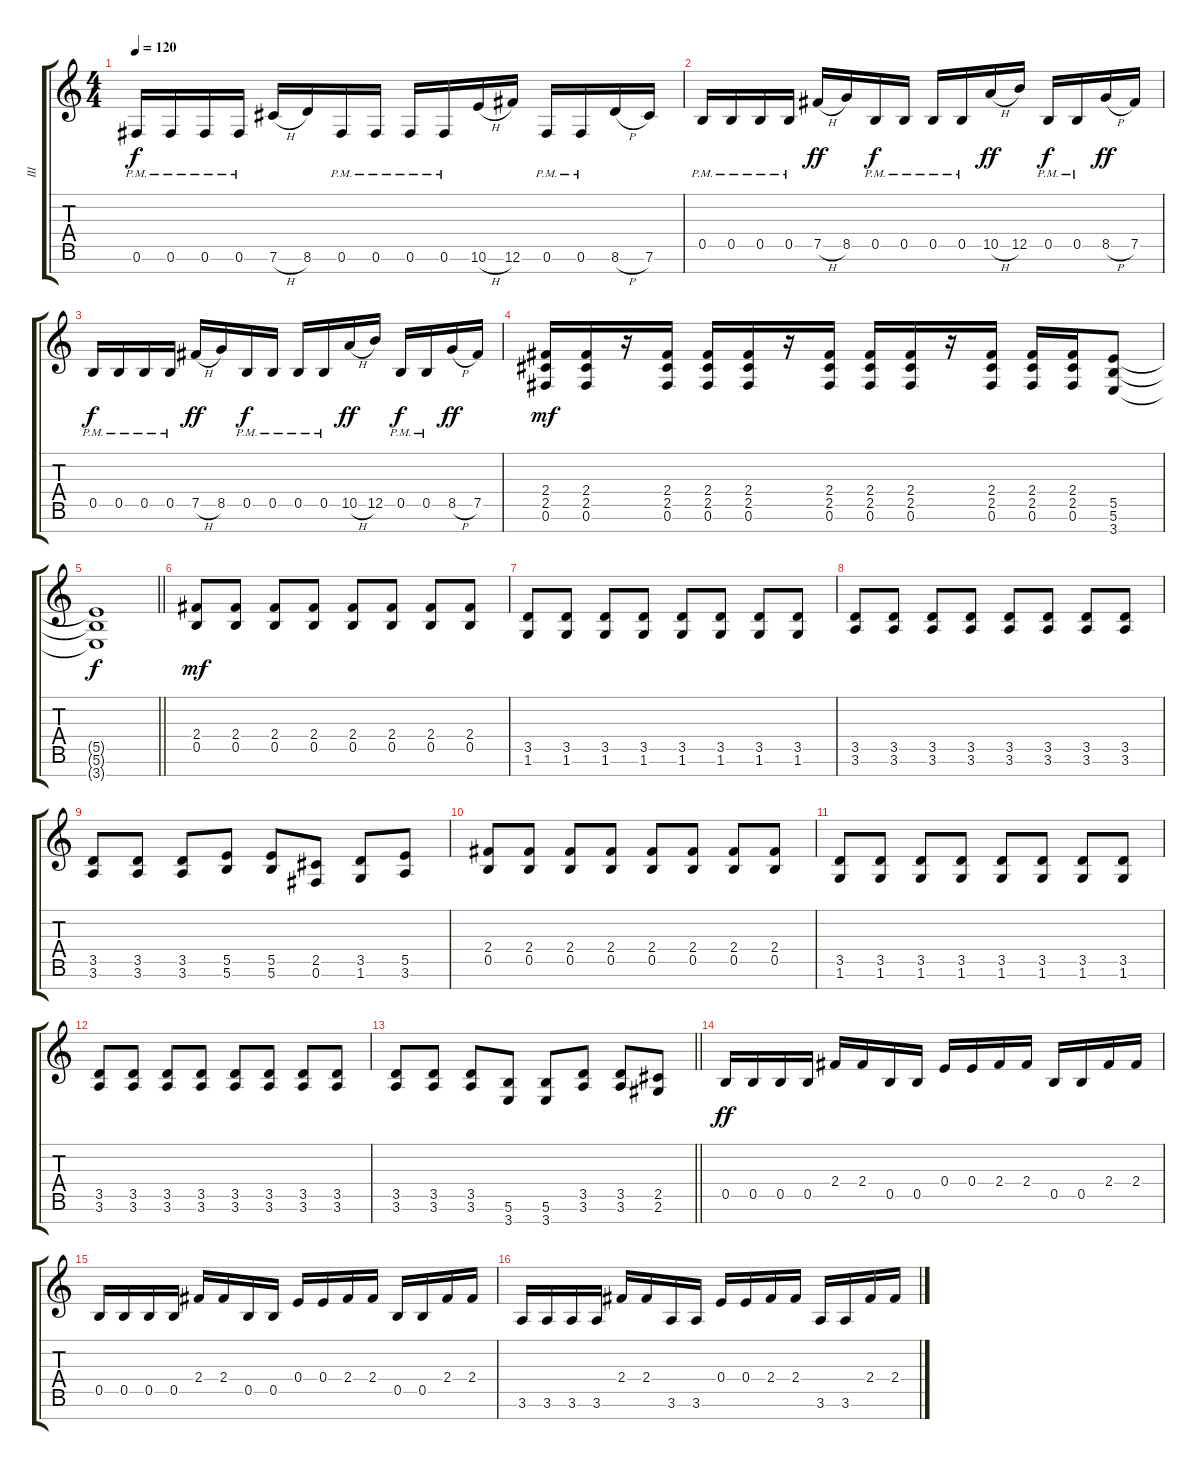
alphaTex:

\track ("III" "III") {instrument distortionguitar}
\staff {score tabs}
\tuning (Gb4 Db4 A3 E3 B2 Gb2 Db2) {hide}
\ts (4 4)
\tempo 120
\clef g2
\ks c
0.6{pm}.16{dy f} 0.6{pm}.16 0.6{pm}.16 0.6{pm}.16 7.6{h}.16 8.6.16 0.6{pm}.16 0.6{pm}.16 0.6{pm}.16 0.6{pm}.16 10.6{h}.16 12.6.16 0.6{pm}.16 0.6{pm}.16 8.6{h}.16 7.6.16 |
0.5{pm}.16 0.5{pm}.16 0.5{pm}.16 0.5{pm}.16 7.5{h}.16{dy ff} 8.5.16 0.5{pm}.16{dy f} 0.5{pm}.16 0.5{pm}.16 0.5{pm}.16 10.5{h}.16{dy ff} 12.5.16 0.5{pm}.16{dy f} 0.5{pm}.16 8.5{h}.16{dy ff} 7.5.16 |
0.5{pm}.16{dy f} 0.5{pm}.16 0.5{pm}.16 0.5{pm}.16 7.5{h}.16{dy ff} 8.5.16 0.5{pm}.16{dy f} 0.5{pm}.16 0.5{pm}.16 0.5{pm}.16 10.5{h}.16{dy ff} 12.5.16 0.5{pm}.16{dy f} 0.5{pm}.16 8.5{h}.16{dy ff} 7.5.16 |
(2.4 2.5 0.6).16{dy mf} (2.4 2.5 0.6).16 r.16 (2.4 2.5 0.6).16 (2.4 2.5 0.6).16 (2.4 2.5 0.6).16 r.16 (2.4 2.5 0.6).16 (2.4 2.5 0.6).16 (2.4 2.5 0.6).16 r.16 (2.4 2.5 0.6).16 (2.4 2.5 0.6).16 (2.4 2.5 0.6).16 (5.5 5.6 3.7).8 |
\barLineRight lightlight
(5.5{t} 5.6{t} 3.7{t}).1{dy f} |
(2.4 0.5).8{dy mf volume 15 balance 3 instrument distortionguitar} (2.4 0.5).8 (2.4 0.5).8 (2.4 0.5).8 (2.4 0.5).8 (2.4 0.5).8 (2.4 0.5).8 (2.4 0.5).8 |
(3.5 1.6).8 (3.5 1.6).8 (3.5 1.6).8 (3.5 1.6).8 (3.5 1.6).8 (3.5 1.6).8 (3.5 1.6).8 (3.5 1.6).8 |
(3.5 3.6).8 (3.5 3.6).8 (3.5 3.6).8 (3.5 3.6).8 (3.5 3.6).8 (3.5 3.6).8 (3.5 3.6).8 (3.5 3.6).8 |
(3.5 3.6).8 (3.5 3.6).8 (3.5 3.6).8 (5.5 5.6).8 (5.5 5.6).8 (2.5 0.6).8 (3.5 1.6).8 (5.5 3.6).8 |
(2.4 0.5).8 (2.4 0.5).8 (2.4 0.5).8 (2.4 0.5).8 (2.4 0.5).8 (2.4 0.5).8 (2.4 0.5).8 (2.4 0.5).8 |
(3.5 1.6).8 (3.5 1.6).8 (3.5 1.6).8 (3.5 1.6).8 (3.5 1.6).8 (3.5 1.6).8 (3.5 1.6).8 (3.5 1.6).8 |
(3.5 3.6).8 (3.5 3.6).8 (3.5 3.6).8 (3.5 3.6).8 (3.5 3.6).8 (3.5 3.6).8 (3.5 3.6).8 (3.5 3.6).8 |
\barLineRight lightlight
(3.5 3.6).8 (3.5 3.6).8 (3.5 3.6).8 (5.6 3.7).8 (5.6 3.7).8 (3.5 3.6).8 (3.5 3.6).8 (2.5 2.6).8 |
0.5.16{dy ff volume 15 balance 8 instrument distortionguitar} 0.5.16 0.5.16 0.5.16 2.4.16 2.4.16 0.5.16 0.5.16 0.4.16 0.4.16 2.4.16 2.4.16 0.5.16 0.5.16 2.4.16 2.4.16 |
0.5.16 0.5.16 0.5.16 0.5.16 2.4.16 2.4.16 0.5.16 0.5.16 0.4.16 0.4.16 2.4.16 2.4.16 0.5.16 0.5.16 2.4.16 2.4.16 |
3.6.16 3.6.16 3.6.16 3.6.16 2.4.16 2.4.16 3.6.16 3.6.16 0.4.16 0.4.16 2.4.16 2.4.16 3.6.16 3.6.16 2.4.16 2.4.16
